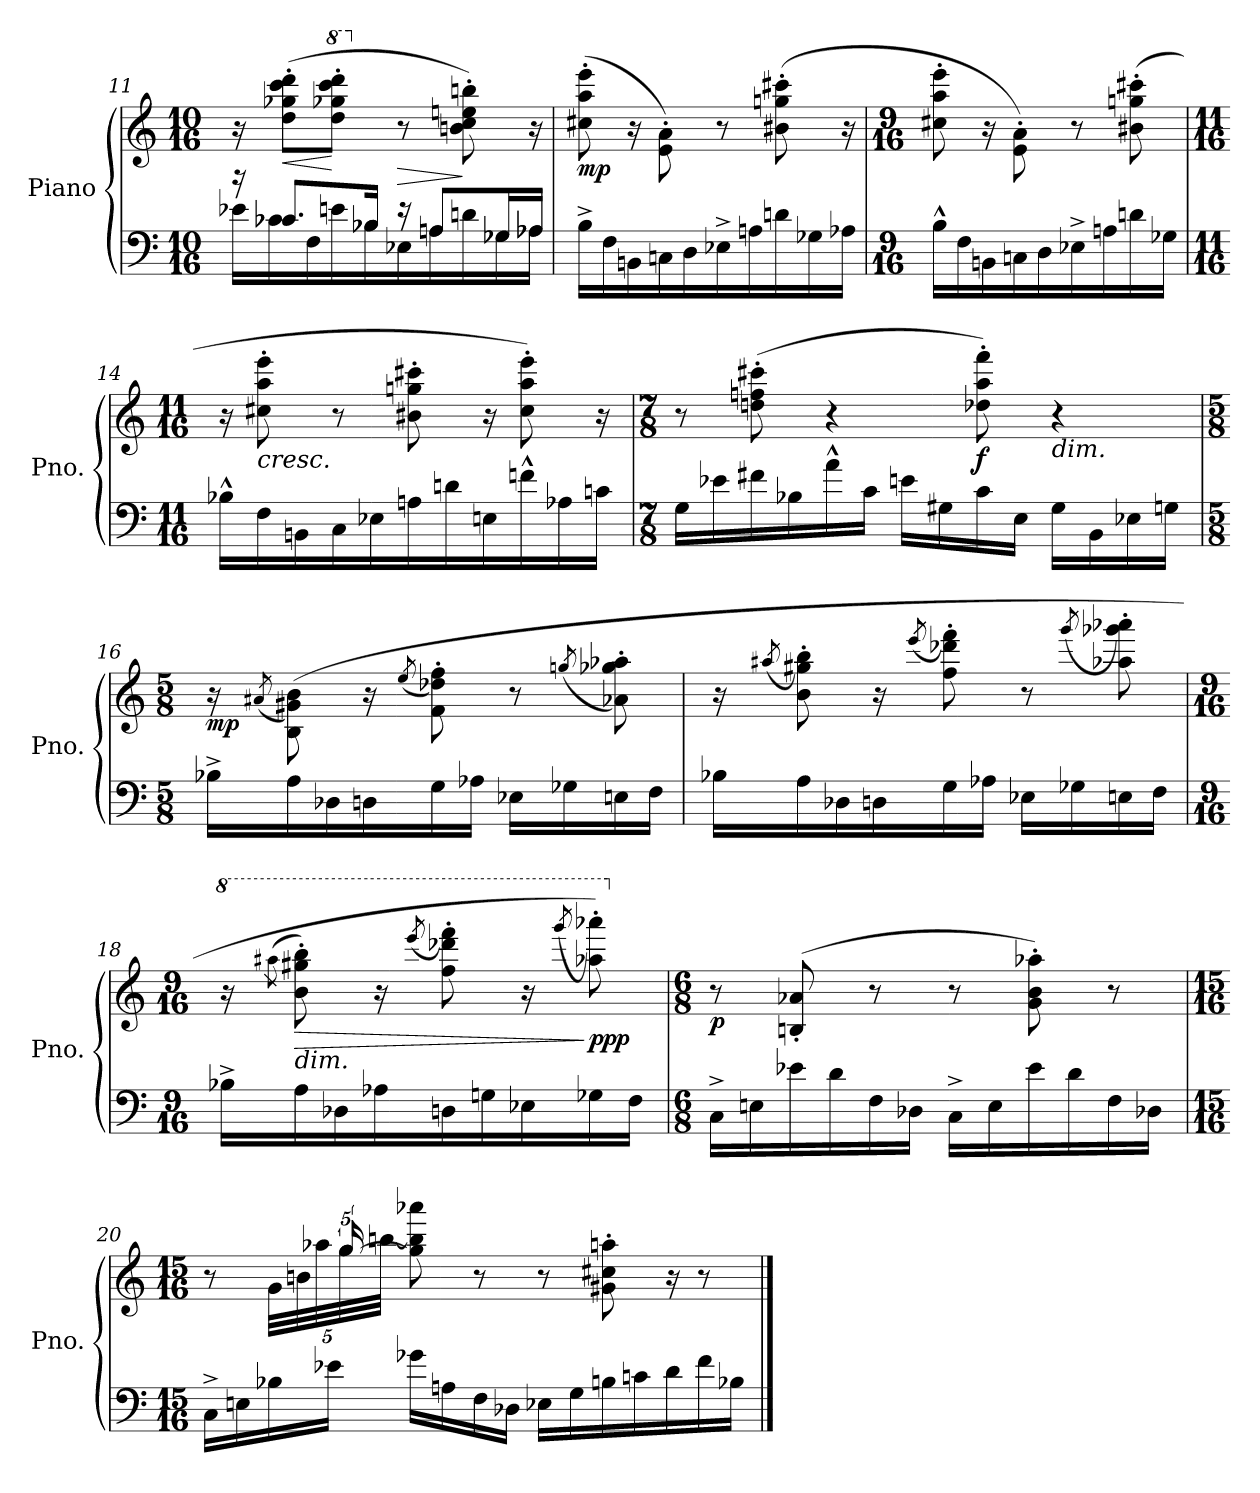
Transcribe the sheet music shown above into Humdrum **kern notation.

**kern	**kern	**dynam
*part1	*part1	*part1
*staff2	*staff1	*staff1/2
*I"Piano	*	*
*I'Pno.	*	*
!!LO:PB:g=z
*clefF4	*clefG2	*
*k[]	*k[]	*
*M10/16	*M10/16	*
=11	=11	=11
*^	*	*
16r	16e-X\LL	16r	.
!	!	!	!LO:HP:b
8.c-X/L	16c-X\	(>8dd\' 8gg-X\' 8ccc\' 8ddd\'L	<
.	16F\	.	.
*	*	*8va	*
.	16en\	8ddd\' 8ggg-X\' 8cccc\' 8dddd\'J	[
16B-X/Jk	16B-\	.	.
*	*	*X8va	*
!	!	!	!LO:HP:b
16r	16E-X\	8r	>
8An/L	16A\	.	.
.	16dn\	8bn\' 8cc\' 8een\' 8bbn\')	]
16G-X/L	16G-\	.	.
16A-X/JJ	16A-\JJ	16r	.
=12	=12	=12	=12
!	!	!	!LO:DY:b
*v	*v	*	*
16B^\LL	(>8cc#X\' 8aa\' 8eee\'	mp
16F\	.	.
16BBn\	16r	.
16Cn\	8e\' 8a\')	.
16D\	.	.
16E-X^\	8r	.
16An\	.	.
16dn\	(>8b#X\' 8ggn\' 8ccc#X\'	.
16G-X\	.	.
16A-X\JJ	16r	.
!!LO:LB:g=z
=13	=13	=13
*M9/16	*M9/16	*
16B^^\LL	8cc#X\' 8aa\' 8eee\'	.
16F\	.	.
16BBn\	16r	.
16Cn\	8e\' 8a\')	.
16D\	.	.
16E-X^\	8r	.
16An\	.	.
16dn\	(>8b#X\' 8ggn\' 8ccc#X\'	.
16G-X\JJ	.	.
=14	=14	=14
*M11/16	*M11/16	*
16B-X^^\LL	16r	.
!	!LO:TX:b:i:t=cresc.	!
16F\	8cc#X\' 8aa\' 8eee\'	.
16BBn\	.	.
16C\	8r	.
16E-X\	.	.
16An\	8b#X\' 8ggn\' 8ccc#X\'	.
16dn\	.	.
16En\	16r	.
16fn^^\	8cc#\' 8aa\' 8eee\')	.
16A-X\	.	.
16cn\JJ	16r	.
!!LO:LB:g=z
=15	=15	=15
*M7/8	*M7/8	*
16G\LL	8r	.
16e-X\	.	.
16f#X\	(>8ddn\' 8ffn\' 8ccc#X\'	.
16B-X\	.	.
16a^^\	4r	.
16c\JJ	.	.
16en\LL	.	.
16G#X\	.	.
!	!	!LO:DY:b
16c\	8dd-X\' 8aa\' 8fff\')	f
16E\JJ	.	.
!	!LO:TX:b:i:t=dim.	!
16G#\LL	4r	.
16BB\	.	.
16E-X\	.	.
16Gn\JJ	.	.
=16	=16	=16
*M5/8	*M5/8	*
!	!	!LO:DY:b
16B-X^\LL	16r	mp
.	(<8qa#X/	.
16A\	(>8B\ 8g#X\ 8b\)	.
16D-X\	.	.
16Dn\	16r	.
.	(>8qee/	.
16G\	8f\' 8dd-X\' 8ff\')	.
16A-X\JJ	.	.
16E-X\LL	8r	.
16G-X\	.	.
.	(>8qggn/	.
16En\	8a-X\' 8gg-X\' 8aa-X\')	.
16F\JJ	.	.
!!LO:LB:g=z
=17	=17	=17
16B-X\LL	16r	.
.	(>8qaa#X/	.
16A\	8b\' 8gg#X\' 8bb\')	.
16D-X\	.	.
16Dn\	16r	.
.	(>8qeee/	.
16G\	8ff\' 8ddd-X\' 8fff\')	.
16A-X\JJ	.	.
16E-X\LL	8r	.
16G-X\	.	.
.	(<8qggg/	.
16En\	8aa-X\' 8ggg-X\' 8aaa-X\')	.
16F\JJ	.	.
=18	=18	=18
*M9/16	*M9/16	*
*	*8va	*
16B-X^\LL	16r	.
.	(>8qaaa#X\	.
!	!LO:TX:b:i:t=dim.	!
!	!	!LO:HP:b
16A\	8bb\' 8ggg#X\' 8bbb\')	>
16D-X\	.	.
16A-X\	16r	.
.	(>8qeeee/	.
16Dn\	8fff\' 8dddd-X\' 8ffff\')	.
16Gn\	.	.
16E-X\	16r	.
.	(<8qgggg/	.
!	!	!LO:DY:n=1:b
16G-X\	8aaa-X\' 8aaaa-X\'))	] ppp
16F\JJ	.	.
!!LO:LB:g=z
=19	=19	=19
*M6/8	*M6/8	*
*	*X8va	*
!	!	!LO:DY:b
16C^\LL	8r	p
16En\	.	.
16e-X\	(>8Bn/' 8a-X/'	.
16d\	.	.
16F\	8r	.
16D-X\JJ	.	.
16C^\LL	8r	.
16E\	.	.
16e-\	8g\' 8b\' 8aa-X\')	.
16d\	.	.
16F\	8r	.
16D-X\JJ	.	.
!!LO:PB:g=z
=20	=20	=20
*M15/16	*M15/16	*
*	*^	*
16C^\LL	8r	8ryy	.
16En\	.	.	.
*	*	*Xbrackettup	*
16B-X\	40ryy	(>40g\LLL	.
.	40ryy	40bn\	.
.	40ryy	40aa-X\	.
16e-X\JJ	.	.	.
.	[20gg/	40gg\	.
.	.	[40bbn\JJJ	.
16g-X\LL	(8gg\] 8bb\] 8aaa-X\	2ryy	.
16An\	.	.	.
16F\	8r	.	.
16D-X\JJ	.	.	.
16E-X\LL	8r	.	.
16G\	.	.	.
16Bn\	8g#X\' 8cc#X\' 8aan\'	.	.
16cn\	.	.	.
16d\	16r	8.ryy	.
16f\	8r	.	.
16B-X\JJ)	.	.	.
*	*v	*v	*
==	==	==
*-	*-	*-
